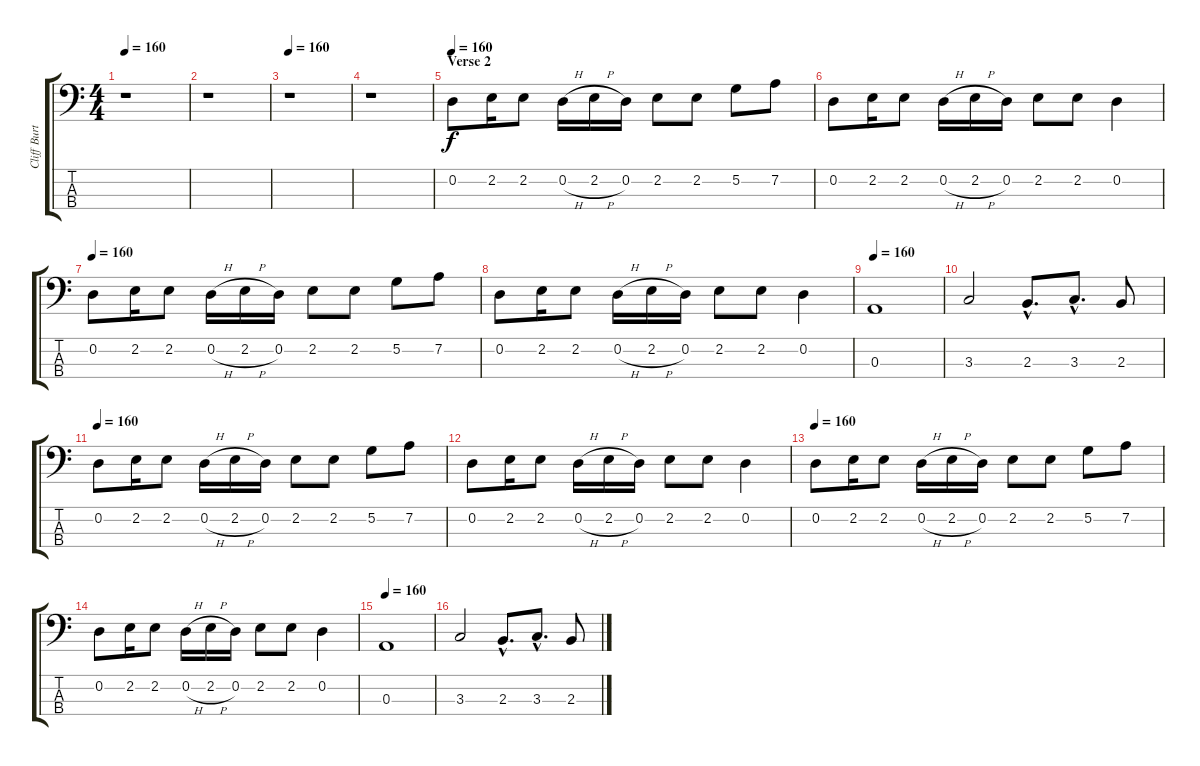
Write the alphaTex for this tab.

\track ("Cliff Burton" "Cliff Burt") {instrument electricbassfinger}
\staff {score tabs}
\tuning (G2 D2 A1 E1) {hide}
\ts (4 4)
\tempo 160
\clef f4
\ks c
r.1{dy f} |
r.1 |
\tempo 160
r.1 |
r.1 |
\section ("" "Verse 2")
\tempo 160
0.2.8 2.2.16 2.2.8 0.2{h}.16 2.2{h}.16 0.2.16 2.2.8 2.2.8 5.2.8 7.2.8 |
0.2.8 2.2.16 2.2.8 0.2{h}.16 2.2{h}.16 0.2.16 2.2.8 2.2.8 0.2.4 |
\tempo 160
0.2.8 2.2.16 2.2.8 0.2{h}.16 2.2{h}.16 0.2.16 2.2.8 2.2.8 5.2.8 7.2.8 |
0.2.8 2.2.16 2.2.8 0.2{h}.16 2.2{h}.16 0.2.16 2.2.8 2.2.8 0.2.4 |
\tempo 160
0.3.1 |
3.3.2 2.3{hac}.8{d} 3.3{hac}.8{d} 2.3.8 |
\tempo 160
0.2.8 2.2.16 2.2.8 0.2{h}.16 2.2{h}.16 0.2.16 2.2.8 2.2.8 5.2.8 7.2.8 |
0.2.8 2.2.16 2.2.8 0.2{h}.16 2.2{h}.16 0.2.16 2.2.8 2.2.8 0.2.4 |
\tempo 160
0.2.8 2.2.16 2.2.8 0.2{h}.16 2.2{h}.16 0.2.16 2.2.8 2.2.8 5.2.8 7.2.8 |
0.2.8 2.2.16 2.2.8 0.2{h}.16 2.2{h}.16 0.2.16 2.2.8 2.2.8 0.2.4 |
\tempo 160
0.3.1 |
3.3.2 2.3{hac}.8{d} 3.3{hac}.8{d} 2.3.8
